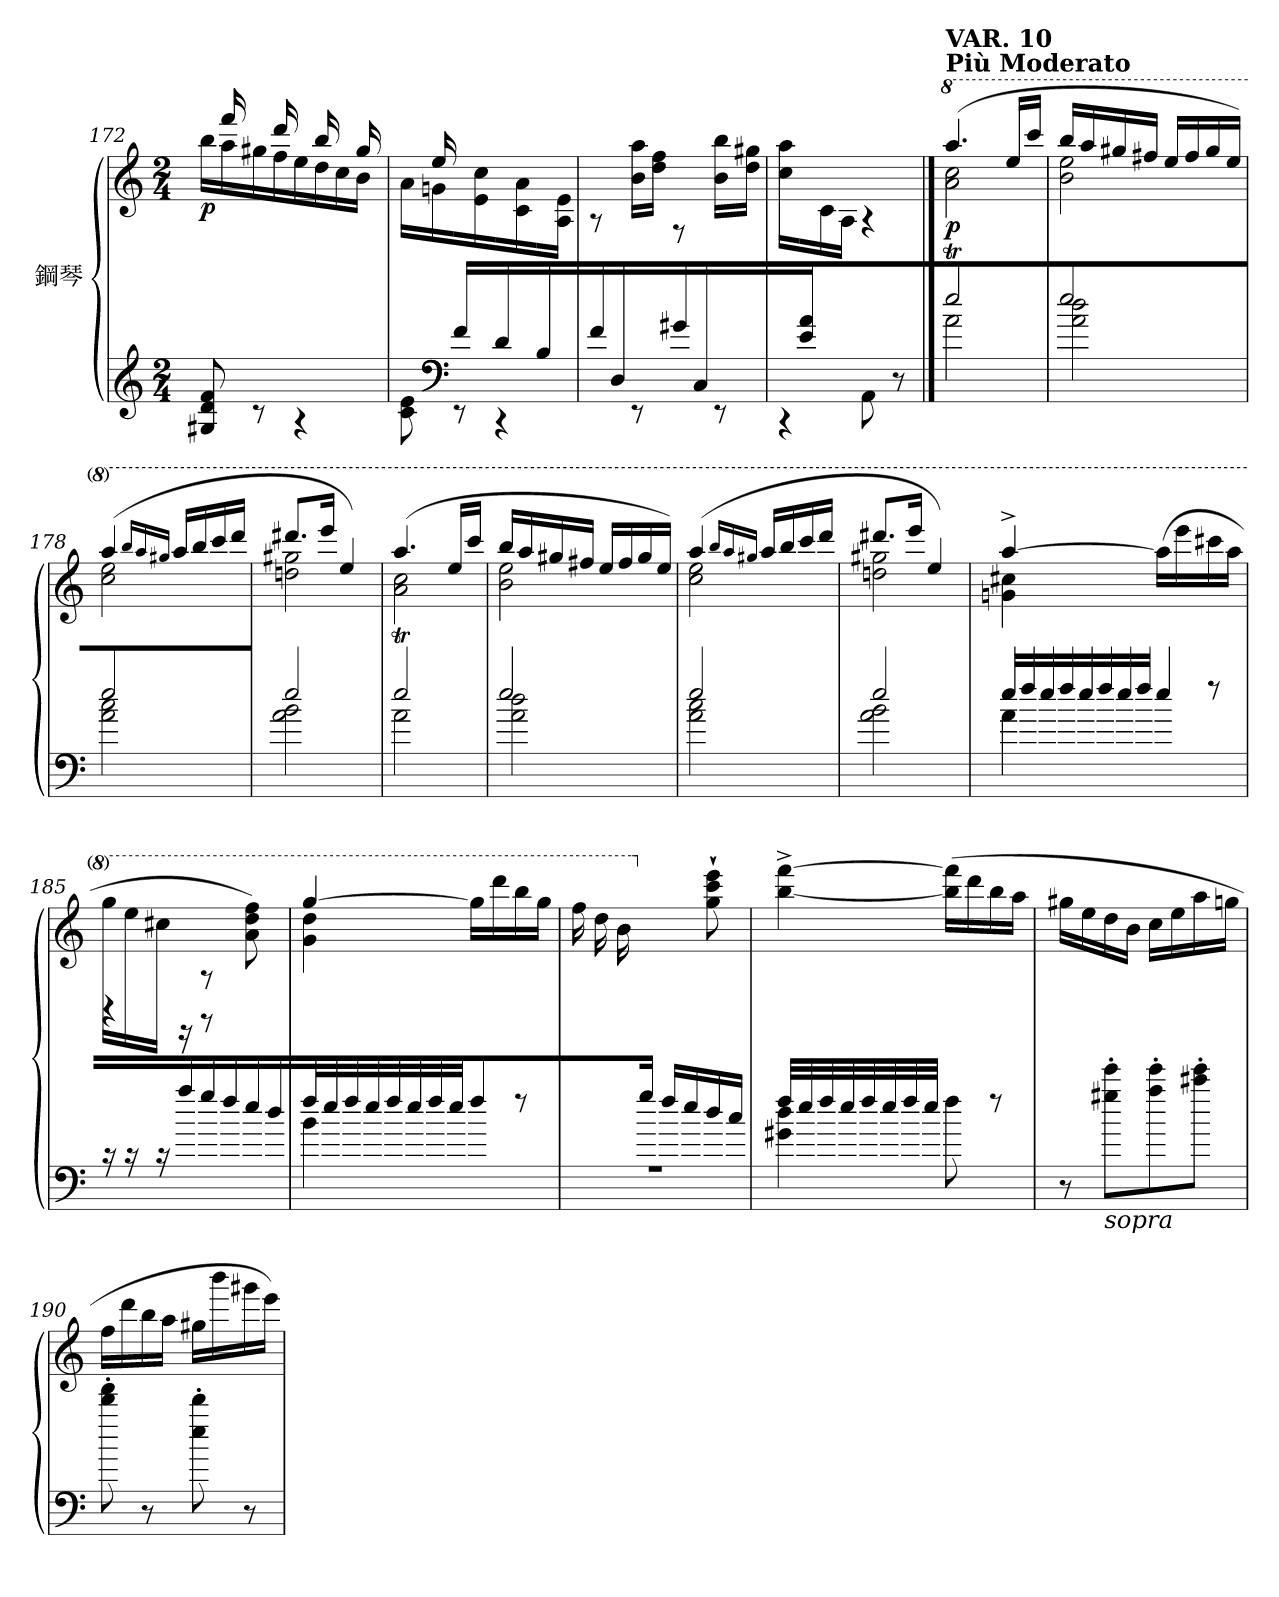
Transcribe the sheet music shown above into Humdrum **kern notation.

**kern	**kern	**dynam
*part1	*part1	*part1
*staff2	*staff1	*staff1/2
*I"鋼琴	*	*
!!LO:LB:g=z
*clefG2	*clefG2	*
*k[]	*k[]	*
*M2/4	*M2/4	*
=172	=172	=172
*	*^	*
!	!	!	!LO:DY:b
8G#X/ 8d/ 8f/	16bb\LL	16ryy	p
.	16aa\	16fff/	.
8rc	16gg#X\	16ryy	.
.	16ff\	16ddd/	.
4rA	16ee\	16ryy	.
.	16dd\	16bb/	.
.	16cc\	16ryy	.
.	16b\JJ	16gg#/	.
=173	=173	=173	=173
*^	*	*	*
8ryy	8c\ 8e\	16a\LL	16ryy	.
.	.	16gn\JJ	16ee/	.
*clefF4	*	*	*	*
16f/LL	8rEE	16ryy	4.ryy	.
16ryy	.	16e\ 16cc\	.	.
16d/	4rCC	16ryy	.	.
16ryy	.	16c\ 16a\	.	.
16B/	.	16ryy	.	.
16ryy	.	16A\ 16e\JJ	.	.
*v	*v	*	*	*
*	*v	*v	*
=174	=174	=174
16f/LL	8rA	.
16D/JJ	.	.
8rEE	16b\ 16aa\LL	.
.	16dd\ 16ff\JJ	.
16g#X/LL	8rF	.
16C/JJ	.	.
8rEE	16b\ 16bb\LL	.
.	16dd\ 16gg#X\JJ	.
=175	=175	=175
*^	*	*
16ryy	4rCC	16cc\ 16aa\LL	.
16e/ 16a/	.	16ryy	.
4.ryy	.	16c\	.
.	.	16A\JJ	.
.	8AA\	4rA	.
.	8r	.	.
!!LO:LB:g=z
==176	==176	==176	==176
*	*	*8va	*
*	*	*^	*
!	!	!LO:TX:a:B:t=Più Moderato	!	!
!	!	!LO:TX:a:B:t=VAR. 10	!	!
!	!	!	!	!LO:DY:b
2eet/	2a\	(>4.aaa/	2aa\ 2ccc\	p
.	.	16eee/LL	.	.
.	.	16cccc/JJ	.	.
=177	=177	=177	=177	=177
2ee/	2a\ 2dd\	16bbb/LL	2bb\ 2eee\	.
.	.	16aaa/	.	.
.	.	16ggg#X/	.	.
.	.	16fff#X/JJ	.	.
.	.	16eee/LL	.	.
.	.	16fff#/	.	.
.	.	16ggg#/	.	.
.	.	16eee/JJ)	.	.
=178	=178	=178	=178	=178
2ee/	2a\ 2cc\	(>4aaa/	2ccc\ 2eee\	.
.	.	16qbbb/LL	.	.
.	.	16qaaa/	.	.
.	.	16qggg#X/JJ	.	.
.	.	16aaa/LL	.	.
.	.	16bbb/	.	.
.	.	16cccc/	.	.
.	.	16dddd/JJ	.	.
=179	=179	=179	=179	=179
2ee/	2a\ 2b\	8.dddd#X/L	2dddn\ 2ggg#X\	.
.	.	16eeee/Jk	.	.
.	.	4eee/)	.	.
!!LO:LB:g=z	!!
=180	=180	=180	=180	=180
2eet/	2a\	(>4.aaa/	2aa\ 2ccc\	.
.	.	16eee/LL	.	.
.	.	16cccc/JJ	.	.
=181	=181	=181	=181	=181
2ee/	2a\ 2dd\	16bbb/LL	2bb\ 2eee\	.
.	.	16aaa/	.	.
.	.	16ggg#X/	.	.
.	.	16fff#X/JJ	.	.
.	.	16eee/LL	.	.
.	.	16fff#/	.	.
.	.	16ggg#/	.	.
.	.	16eee/JJ)	.	.
=182	=182	=182	=182	=182
2ee/	2a\ 2cc\	(>4aaa/	2ccc\ 2eee\	.
.	.	16qbbb/LL	.	.
.	.	16qaaa/	.	.
.	.	16qggg#X/JJ	.	.
.	.	16aaa/LL	.	.
.	.	16bbb/	.	.
.	.	16cccc/	.	.
.	.	16dddd/JJ	.	.
=183	=183	=183	=183	=183
2ee/	2a\ 2b\	8.dddd#X/L	2dddn\ 2ggg#X\	.
.	.	16eeee/Jk	.	.
.	.	4eee/)	.	.
!!LO:LB:g=z	!!
=184	=184	=184	=184	=184
32ee/LLL	4a\	[4aaa^/	4ggn\ 4ccc#X\	.
32ff/	.	.	.	.
32ee/	.	.	.	.
32ff/	.	.	.	.
32ee/	.	.	.	.
32ff/	.	.	.	.
32ee/	.	.	.	.
32ff/JJJ	.	.	.	.
8ee\	4ryy	(>16aaa\LL]	4ryy	.
.	.	16eeee\	.	.
8rff	.	16cccc#X\	.	.
.	.	16aaa\JJ	.	.
*v	*v	*	*	*
=185	=185	=185	=185
16rc	16ggg\LL	4rA	.
16rc	16eee\	.	.
16rc	16ccc#X\JJ	.	.
16aa/	16rD	.	.
16gg/LL	8rF	8rg	.
16ff/	.	.	.
16ee/	8aa\ 8ddd\ 8fff\)	8ryy	.
16dd/JJ	.	.	.
=186	=186	=186	=186
*^	*	*	*
32ff/LLL	4b\	[4ggg/	4gg\ 4ddd\	.
32ee/	.	.	.	.
32ff/	.	.	.	.
32ee/	.	.	.	.
32ff/	.	.	.	.
32ee/	.	.	.	.
32ff/	.	.	.	.
32ee/JJJ	.	.	.	.
8ff\	4ryy	(>16ggg\LL]	4ryy	.
.	.	16dddd\	.	.
8rff	.	16bbb\	.	.
.	.	16ggg\JJ	.	.
=187	=187	=187	=187	=187
8.ryy	2rA	16fff\LL	4.ryy	.
.	.	16ddd\	.	.
.	.	16bb\	.	.
*	*	*X8va	*	*
16gg/JJ	.	4ryy	.	.
16ff/LL	.	.	.	.
16ee/	.	.	.	.
16dd/	.	.	8gg\` 8ccc\` 8eee\`	.
16cc/JJ)	.	16ryy	.	.
*	*	*v	*v	*
!!LO:PB:g=z
=188	=188	=188	=188
32ff/LLL	4g#X\ 4dd\	[4bb\^ [4fff\^	.
32ee/	.	.	.
32ff/	.	.	.
32ee/	.	.	.
32ff/	.	.	.
32ee/	.	.	.
32ff/	.	.	.
32ee/JJJ	.	.	.
8ff\	4ryy	(>16bb\] 16fff\]LL	.
.	.	16ddd\	.
8rff	.	16bb\	.
.	.	16aa\JJ	.
*v	*v	*	*
=189	=189	=189
8r	16gg#X\LL	.
.	16ee\	.
!LO:TX:b:i:t=sopra	!	!
8gg#X\' 8eee\'L	16dd\	.
.	16b\JJ	.
8aa\' 8eee\'	16cc\LL	.
.	16ee\	.
8ccc#X\' 8eee\'J	16aa\	.
.	16ggn\JJ	.
=190	=190	=190
8ddd\' 8fff\'	16ff\LL	.
.	16ddd\	.
8r	16bb\	.
.	16aa\JJ	.
8ee\' 8ddd\'	16gg#X\LL	.
.	16bbb\	.
8r	16ggg#X\	.
.	16eee\JJ)	.
=	=	=
*-	*-	*-
